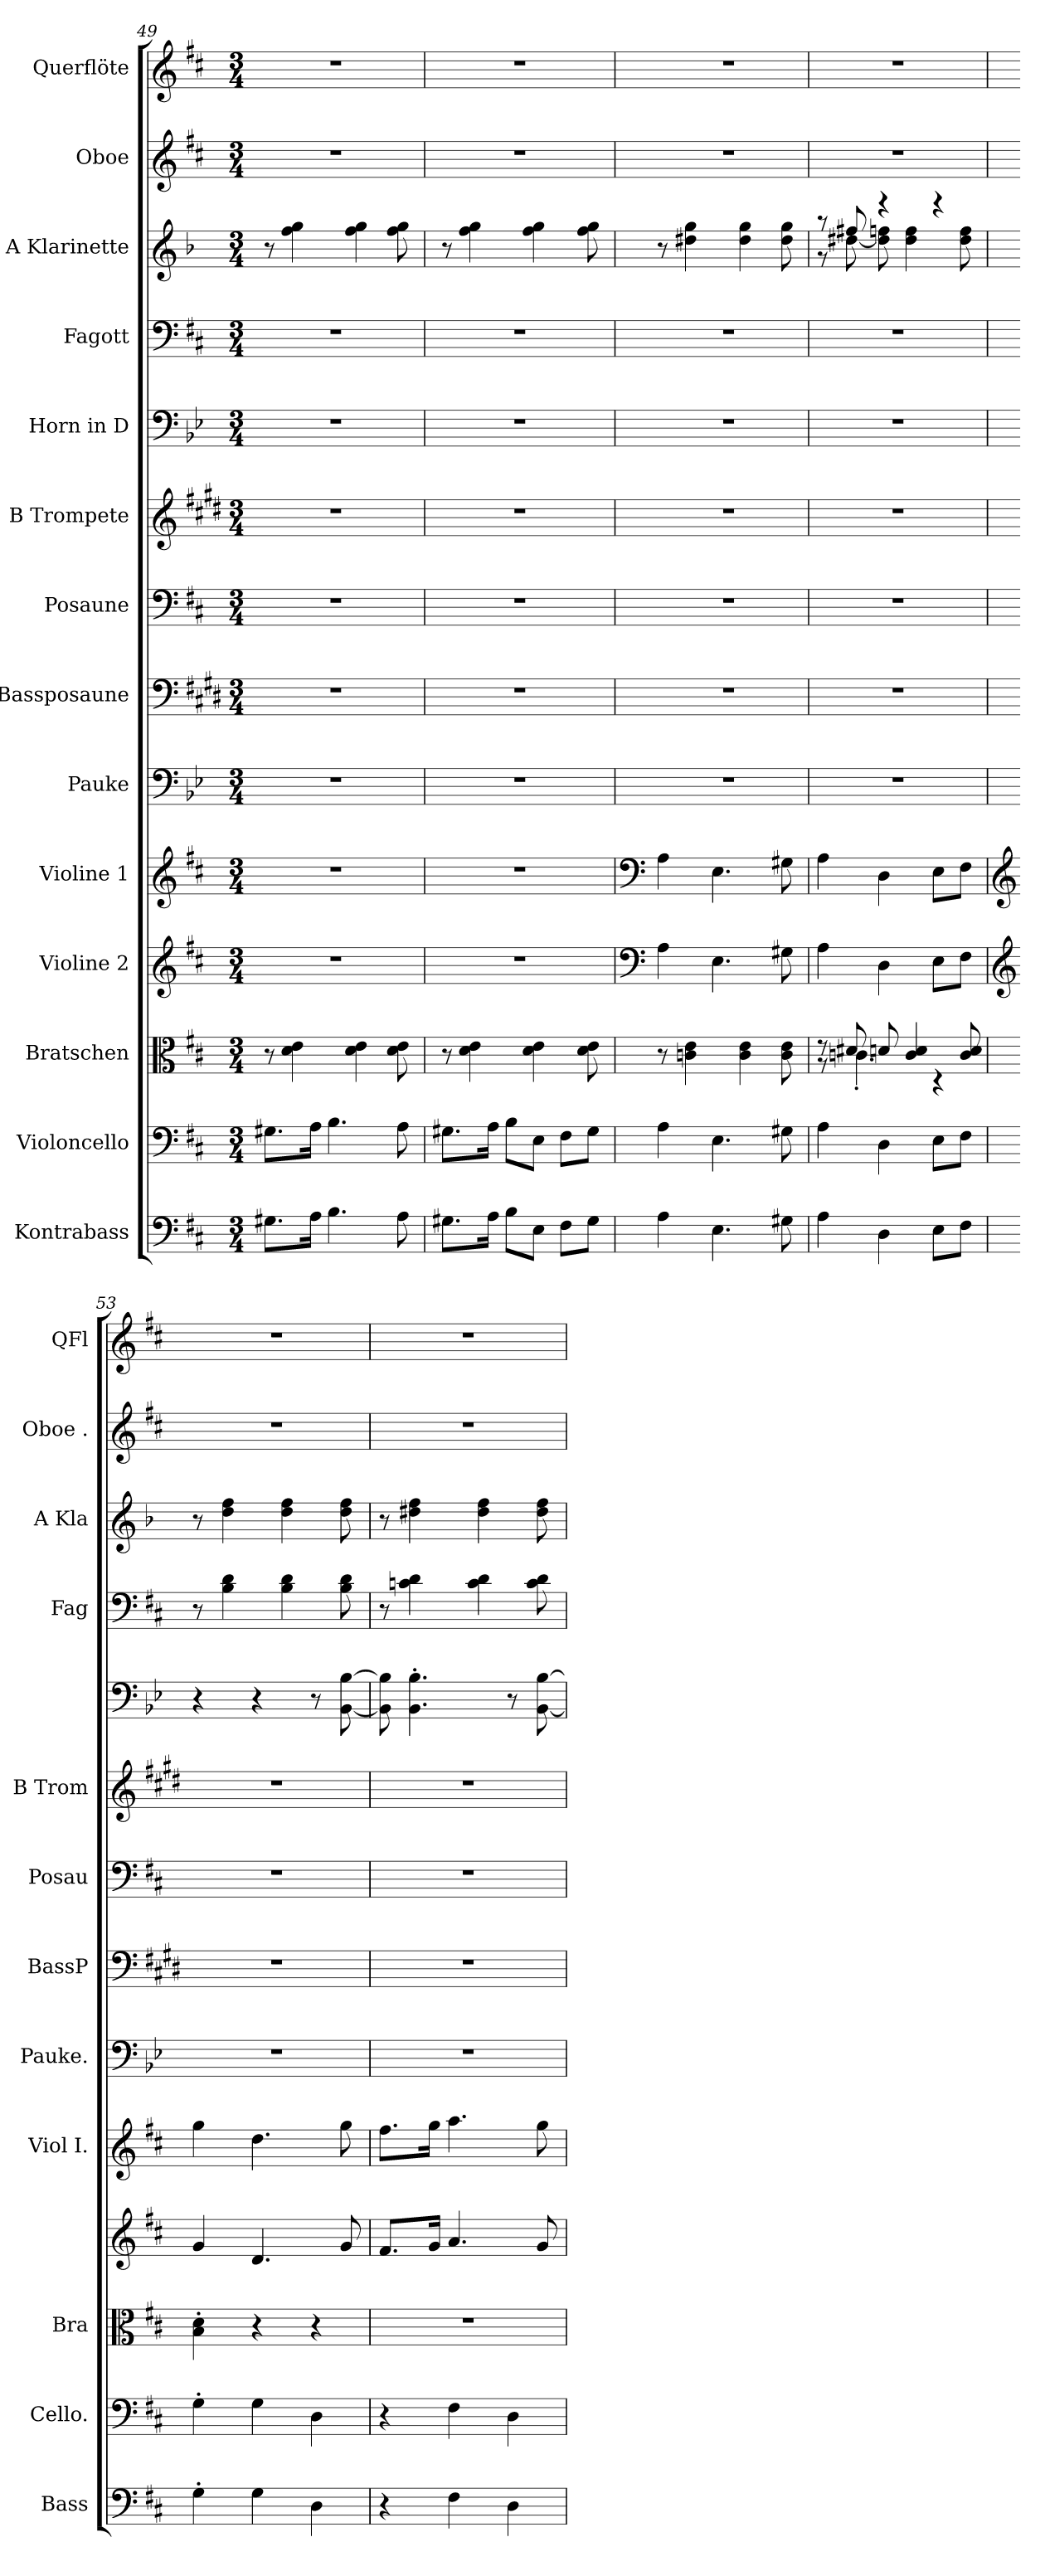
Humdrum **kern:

**kern	**kern	**kern	**kern	**kern	**kern	**kern	**kern	**kern	**kern	**kern	**kern	**kern	**kern
*part14	*part13	*part12	*part11	*part10	*part9	*part8	*part7	*part6	*part5	*part4	*part3	*part2	*part1
*staff14	*staff13	*staff12	*staff11	*staff10	*staff9	*staff8	*staff7	*staff6	*staff5	*staff4	*staff3	*staff2	*staff1
*I"Kontrabass	*I"Violoncello	*I"Bratschen	*I"Violine 2	*I"Violine 1	*I"Pauke	*I"Bassposaune	*I"Posaune	*I"B Trompete	*I"Horn in D	*I"Fagott	*I"A Klarinette	*I"Oboe	*I"Querflöte
*I'Bass	*I'Cello.	*I'Bra	*	*I'Viol I.	*I'Pauke.	*I'BassP	*I'Posau	*I'B Trom	*	*I'Fag	*I'A Kla	*I'Oboe .	*I'QFl
*clefF4	*clefF4	*clefC3	*clefG2	*clefG2	*clefF4	*clefF4	*clefF4	*clefG2	*clefF4	*clefF4	*clefG2	*clefG2	*clefG2
*ITrd7c12	*	*	*	*	*ITrd-2c-4	*ITrd1c2	*	*ITrd1c2	*ITrd-2c-4	*	*ITrd2c3	*	*
*k[f#c#]	*k[f#c#]	*k[f#c#]	*k[f#c#]	*k[f#c#]	*k[f#c#]	*k[f#c#]	*k[f#c#]	*k[f#c#]	*k[f#c#]	*k[f#c#]	*k[f#c#]	*k[f#c#]	*k[f#c#]
*M3/4	*M3/4	*M3/4	*M3/4	*M3/4	*M3/4	*M3/4	*M3/4	*M3/4	*M3/4	*M3/4	*M3/4	*M3/4	*M3/4
=49	=49	=49	=49	=49	=49	=49	=49	=49	=49	=49	=49	=49	=49
8.GG#X\L	8.G#X\L	8r	2.r	2.r	2.r	2.r	2.r	2.r	2.r	2.r	8r	2.r	2.r
.	.	4d\ 4e\	.	.	.	.	.	.	.	.	4dd\ 4ee\	.	.
16AA\Jk	16A\Jk	.	.	.	.	.	.	.	.	.	.	.	.
4.BB\	4.B\	.	.	.	.	.	.	.	.	.	.	.	.
.	.	4d\ 4e\	.	.	.	.	.	.	.	.	4dd\ 4ee\	.	.
8AA\	8A\	8d\ 8e\	.	.	.	.	.	.	.	.	8dd\ 8ee\	.	.
=50	=50	=50	=50	=50	=50	=50	=50	=50	=50	=50	=50	=50	=50
8.GG#X\L	8.G#X\L	8r	2.r	2.r	2.r	2.r	2.r	2.r	2.r	2.r	8r	2.r	2.r
.	.	4d\ 4e\	.	.	.	.	.	.	.	.	4dd\ 4ee\	.	.
16AA\Jk	16A\Jk	.	.	.	.	.	.	.	.	.	.	.	.
8BB\L	8B\L	.	.	.	.	.	.	.	.	.	.	.	.
8EE\J	8E\J	4d\ 4e\	.	.	.	.	.	.	.	.	4dd\ 4ee\	.	.
8FF#\L	8F#\L	.	.	.	.	.	.	.	.	.	.	.	.
8GG#\J	8G#\J	8d\ 8e\	.	.	.	.	.	.	.	.	8dd\ 8ee\	.	.
=51	=51	=51	=51	=51	=51	=51	=51	=51	=51	=51	=51	=51	=51
*	*	*	*clefF4	*clefF4	*	*	*	*	*	*	*	*	*
4AA\	4A\	8r	4A\	4A\	2.r	2.r	2.r	2.r	2.r	2.r	8r	2.r	2.r
.	.	4cn\ 4e\	.	.	.	.	.	.	.	.	4b#X\ 4ee\	.	.
4.EE\	4.E\	.	4.E\	4.E\	.	.	.	.	.	.	.	.	.
.	.	4c\ 4e\	.	.	.	.	.	.	.	.	4b#\ 4ee\	.	.
8GG#X\	8G#X\	8c\ 8e\	8G#X\	8G#X\	.	.	.	.	.	.	8b#\ 8ee\	.	.
=52	=52	=52	=52	=52	=52	=52	=52	=52	=52	=52	=52	=52	=52
*	*	*^	*	*	*	*	*	*	*	*	*^	*	*
4AA\	4A\	8r	8r	4A\	4A\	2.r	2.r	2.r	2.r	2.r	2.r	8r	8r	2.r	2.r
.	.	8d#X/	4.cn'\	.	.	.	.	.	.	.	.	8dd#X/	[8b#X\	.	.
4DD\	4D\	8dn/	.	4D\	4D\	.	.	.	.	.	.	4r	8b#\] 8ddn\	.	.
.	.	4c/ 4d/	.	.	.	.	.	.	.	.	.	.	4b#\ 4dd\	.	.
8EE\L	8E\L	.	4r	8E\L	8E\L	.	.	.	.	.	.	4r	.	.	.
8FF#\J	8F#\J	8c/ 8d/	.	8F#\J	8F#\J	.	.	.	.	.	.	.	8b#\ 8dd\	.	.
*	*	*v	*v	*	*	*	*	*	*	*	*	*v	*v	*	*
=53	=53	=53	=53	=53	=53	=53	=53	=53	=53	=53	=53	=53	=53
*	*	*	*clefG2	*clefG2	*	*	*	*	*	*	*	*	*
4GG'\	4G'\	4B\' 4d\'	4g/	4gg\	2.r	2.r	2.r	2.r	4r	8r	8r	2.r	2.r
.	.	.	.	.	.	.	.	.	.	4B\ 4d\	4b\ 4dd\	.	.
4GG\	4G\	4r	4.d/	4.dd\	.	.	.	.	4r	.	.	.	.
.	.	.	.	.	.	.	.	.	.	4B\ 4d\	4b\ 4dd\	.	.
4DD\	4D\	4r	.	.	.	.	.	.	8r	.	.	.	.
.	.	.	8g/	8gg\	.	.	.	.	[8D\ [8d\	8B\ 8d\	8b\ 8dd\	.	.
!!LO:PB:g=z
=54	=54	=54	=54	=54	=54	=54	=54	=54	=54	=54	=54	=54	=54
4r	4r	2.r	8.f#/L	8.ff#\L	2.r	2.r	2.r	2.r	8D\] 8d\]	8r	8r	2.r	2.r
.	.	.	.	.	.	.	.	.	4.D\' 4.d\'	4cn\ 4d\	4b#X\ 4dd\	.	.
.	.	.	16g/Jk	16gg\Jk	.	.	.	.	.	.	.	.	.
4FF#\	4F#\	.	4.a/	4.aa\	.	.	.	.	.	.	.	.	.
.	.	.	.	.	.	.	.	.	.	4c\ 4d\	4b#\ 4dd\	.	.
4DD\	4D\	.	.	.	.	.	.	.	8r	.	.	.	.
.	.	.	8g/	8gg\	.	.	.	.	[8D\ [8d\	8c\ 8d\	8b#\ 8dd\	.	.
=	=	=	=	=	=	=	=	=	=	=	=	=	=
*-	*-	*-	*-	*-	*-	*-	*-	*-	*-	*-	*-	*-	*-
